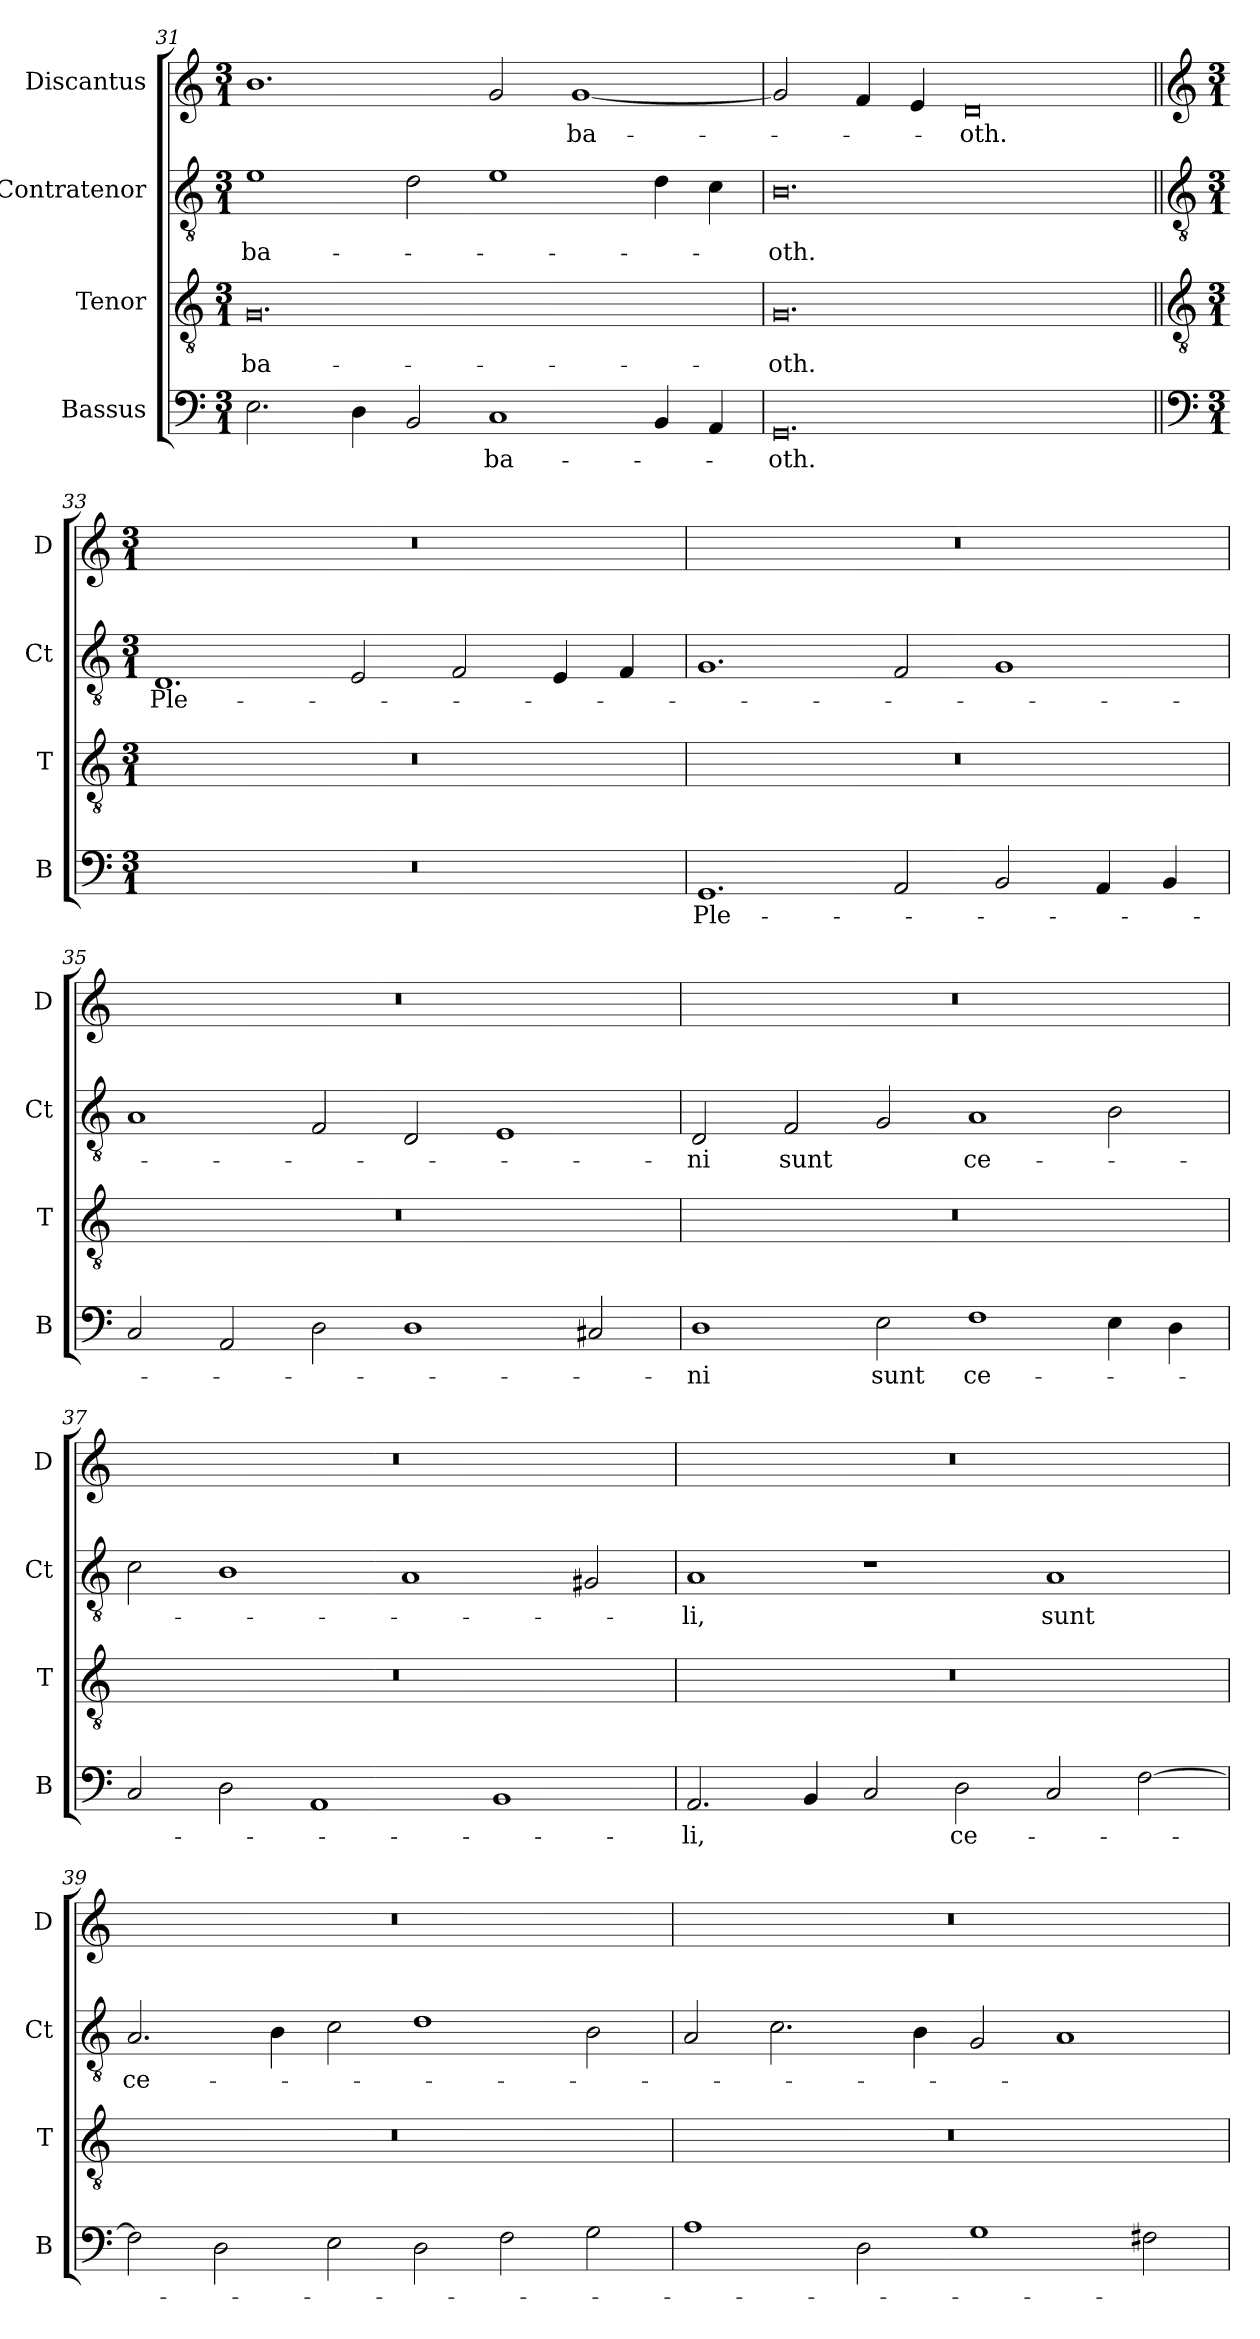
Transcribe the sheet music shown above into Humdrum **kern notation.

**kern	**text	**kern	**text	**kern	**text	**kern	**text
*part4	*part4	*part3	*part3	*part2	*part2	*part1	*part1
*staff4	*staff4	*staff3	*staff3	*staff2	*staff2	*staff1	*staff1
*I"Bassus	*	*I"Tenor	*	*I"Contratenor	*	*I"Discantus	*
*I'B	*	*I'T	*	*I'Ct	*	*I'D	*
*clefF4	*	*clefGv2	*	*clefGv2	*	*clefG2	*
*k[]	*	*k[]	*	*k[]	*	*k[]	*
*M3/1	*	*M3/1	*	*M3/1	*	*M3/1	*
=31	=31	=31	=31	=31	=31	=31	=31
2.E\	.	0.G	-ba-	1e	-ba-	1.b	.
4D\	.	.	.	.	.	.	.
2BB/	.	.	.	2d\	.	.	.
1C	-ba-	.	.	1e	.	2g/	.
.	.	.	.	.	.	[1g	-ba-
4BB/	.	.	.	4d\	.	.	.
4AA/	.	.	.	4c\	.	.	.
=32	=32	=32	=32	=32	=32	=32	=32
0.GG	-oth.	0.G	-oth.	0.B	-oth.	2g/]	.
.	.	.	.	.	.	4f/	.
.	.	.	.	.	.	4e/	.
.	.	.	.	.	.	0d	-oth.
!!LO:LB:g=z
=33||	=33||	=33||	=33||	=33||	=33||	=33||	=33||
*clefF4	*	*clefGv2	*	*clefGv2	*	*clefG2	*
*k[]	*	*k[]	*	*k[]	*	*k[]	*
*M3/1	*	*M3/1	*	*M3/1	*	*M3/1	*
0.r	.	0.r	.	1.D	Ple-	0.r	.
.	.	.	.	2E/	.	.	.
.	.	.	.	2F/	.	.	.
.	.	.	.	4E/	.	.	.
.	.	.	.	4F/	.	.	.
=34	=34	=34	=34	=34	=34	=34	=34
1.GG	Ple-	0.r	.	1.G	.	0.r	.
2AA/	.	.	.	2F/	.	.	.
2BB/	.	.	.	1G	.	.	.
4AA/	.	.	.	.	.	.	.
4BB/	.	.	.	.	.	.	.
=35	=35	=35	=35	=35	=35	=35	=35
2C/	.	0.r	.	1A	.	0.r	.
2AA/	.	.	.	.	.	.	.
2D\	.	.	.	2F/	.	.	.
1D	.	.	.	2D/	.	.	.
.	.	.	.	1E	.	.	.
2C#X/	.	.	.	.	.	.	.
=36	=36	=36	=36	=36	=36	=36	=36
1D	-ni	0.r	.	2D/	-ni	0.r	.
.	.	.	.	2F/	sunt	.	.
2E\	sunt	.	.	2G/	.	.	.
1F	ce-	.	.	1A	ce-	.	.
4E\	.	.	.	2B\	.	.	.
4D\	.	.	.	.	.	.	.
=37	=37	=37	=37	=37	=37	=37	=37
2C/	.	0.r	.	2c\	.	0.r	.
2D\	.	.	.	1B	.	.	.
1AA	.	.	.	.	.	.	.
.	.	.	.	1A	.	.	.
1BB	.	.	.	.	.	.	.
.	.	.	.	2G#X/	.	.	.
=38	=38	=38	=38	=38	=38	=38	=38
2.AA/	-li,	0.r	.	1A	-li,	0.r	.
4BB/	.	.	.	.	.	.	.
2C/	.	.	.	1r	.	.	.
2D\	ce-	.	.	.	.	.	.
2C/	.	.	.	1A	sunt	.	.
[2F\	.	.	.	.	.	.	.
=39	=39	=39	=39	=39	=39	=39	=39
2F\]	.	0.r	.	2.A/	ce-	0.r	.
2D\	.	.	.	.	.	.	.
.	.	.	.	4B\	.	.	.
2E\	.	.	.	2c\	.	.	.
2D\	.	.	.	1d	.	.	.
2F\	.	.	.	.	.	.	.
2G\	.	.	.	2B\	.	.	.
=40	=40	=40	=40	=40	=40	=40	=40
1A	.	0.r	.	2A/	.	0.r	.
.	.	.	.	2.c\	.	.	.
2D\	.	.	.	.	.	.	.
.	.	.	.	4B\	.	.	.
1G	.	.	.	2G/	.	.	.
.	.	.	.	1A	.	.	.
2F#X\	.	.	.	.	.	.	.
=	=	=	=	=	=	=	=
*-	*-	*-	*-	*-	*-	*-	*-
